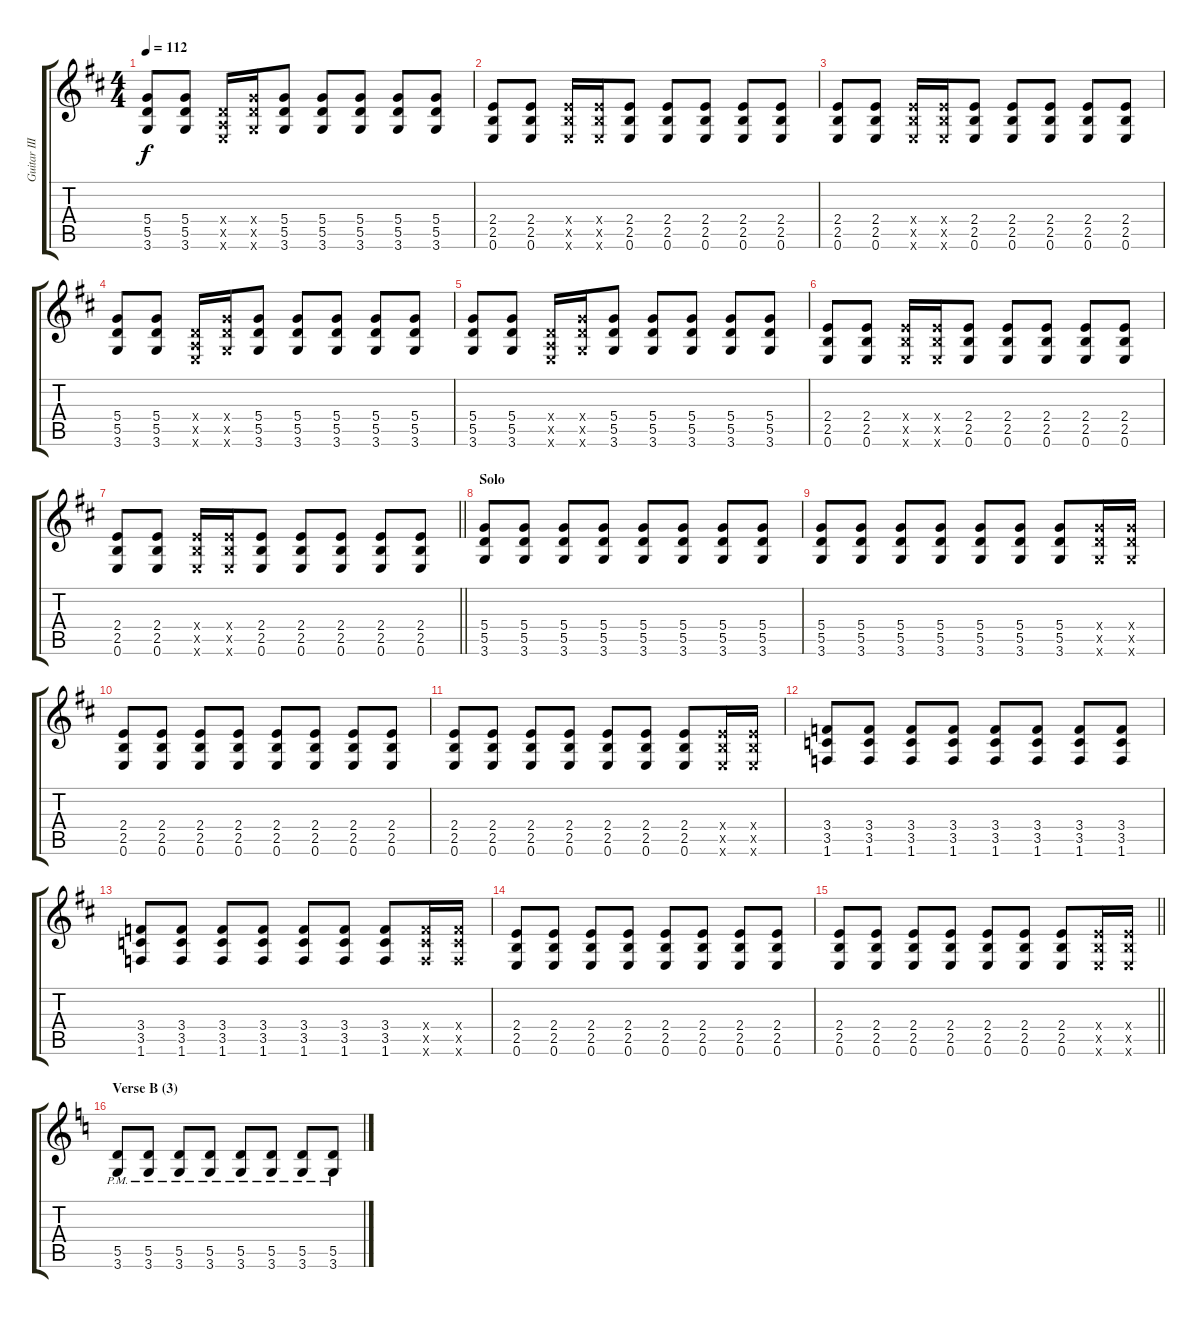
\track ("Guitar III" "Guitar III") {instrument electricguitarjazz}
\staff {score tabs}
\tuning (E4 B3 G3 D3 A2 E2) {hide}
\ts (4 4)
\tempo 112
\clef g2
\ks bminor
(5.4 5.5 3.6).8{dy f} (5.4 5.5 3.6).8 (0.4{x} 0.5{x} 0.6{x}).16 (5.4{x} 5.5{x} 3.6{x}).16 (5.4 5.5 3.6).8 (5.4 5.5 3.6).8 (5.4 5.5 3.6).8 (5.4 5.5 3.6).8 (5.4 5.5 3.6).8 |
(2.4 2.5 0.6).8 (2.4 2.5 0.6).8 (2.4{x} 2.5{x} 0.6{x}).16 (2.4{x} 2.5{x} 0.6{x}).16 (2.4 2.5 0.6).8 (2.4 2.5 0.6).8 (2.4 2.5 0.6).8 (2.4 2.5 0.6).8 (2.4 2.5 0.6).8 |
(2.4 2.5 0.6).8 (2.4 2.5 0.6).8 (2.4{x} 2.5{x} 0.6{x}).16 (2.4{x} 2.5{x} 0.6{x}).16 (2.4 2.5 0.6).8 (2.4 2.5 0.6).8 (2.4 2.5 0.6).8 (2.4 2.5 0.6).8 (2.4 2.5 0.6).8 |
(5.4 5.5 3.6).8 (5.4 5.5 3.6).8 (0.4{x} 0.5{x} 0.6{x}).16 (5.4{x} 5.5{x} 3.6{x}).16 (5.4 5.5 3.6).8 (5.4 5.5 3.6).8 (5.4 5.5 3.6).8 (5.4 5.5 3.6).8 (5.4 5.5 3.6).8 |
(5.4 5.5 3.6).8 (5.4 5.5 3.6).8 (0.4{x} 0.5{x} 0.6{x}).16 (5.4{x} 5.5{x} 3.6{x}).16 (5.4 5.5 3.6).8 (5.4 5.5 3.6).8 (5.4 5.5 3.6).8 (5.4 5.5 3.6).8 (5.4 5.5 3.6).8 |
(2.4 2.5 0.6).8 (2.4 2.5 0.6).8 (2.4{x} 2.5{x} 0.6{x}).16 (2.4{x} 2.5{x} 0.6{x}).16 (2.4 2.5 0.6).8 (2.4 2.5 0.6).8 (2.4 2.5 0.6).8 (2.4 2.5 0.6).8 (2.4 2.5 0.6).8 |
\barLineRight lightlight
(2.4 2.5 0.6).8 (2.4 2.5 0.6).8 (2.4{x} 2.5{x} 0.6{x}).16 (2.4{x} 2.5{x} 0.6{x}).16 (2.4 2.5 0.6).8 (2.4 2.5 0.6).8 (2.4 2.5 0.6).8 (2.4 2.5 0.6).8 (2.4 2.5 0.6).8 |
\section ("" "Solo")
(5.4 5.5 3.6).8 (5.4 5.5 3.6).8 (5.4 5.5 3.6).8 (5.4 5.5 3.6).8 (5.4 5.5 3.6).8 (5.4 5.5 3.6).8 (5.4 5.5 3.6).8 (5.4 5.5 3.6).8 |
(5.4 5.5 3.6).8 (5.4 5.5 3.6).8 (5.4 5.5 3.6).8 (5.4 5.5 3.6).8 (5.4 5.5 3.6).8 (5.4 5.5 3.6).8 (5.4 5.5 3.6).8 (5.4{x} 5.5{x} 3.6{x}).16 (5.4{x} 5.5{x} 3.6{x}).16 |
(2.4 2.5 0.6).8 (2.4 2.5 0.6).8 (2.4 2.5 0.6).8 (2.4 2.5 0.6).8 (2.4 2.5 0.6).8 (2.4 2.5 0.6).8 (2.4 2.5 0.6).8 (2.4 2.5 0.6).8 |
(2.4 2.5 0.6).8 (2.4 2.5 0.6).8 (2.4 2.5 0.6).8 (2.4 2.5 0.6).8 (2.4 2.5 0.6).8 (2.4 2.5 0.6).8 (2.4 2.5 0.6).8 (2.4{x} 2.5{x} 0.6{x}).16 (2.4{x} 2.5{x} 0.6{x}).16 |
(3.4 3.5 1.6).8 (3.4 3.5 1.6).8 (3.4 3.5 1.6).8 (3.4 3.5 1.6).8 (3.4 3.5 1.6).8 (3.4 3.5 1.6).8 (3.4 3.5 1.6).8 (3.4 3.5 1.6).8 |
(3.4 3.5 1.6).8 (3.4 3.5 1.6).8 (3.4 3.5 1.6).8 (3.4 3.5 1.6).8 (3.4 3.5 1.6).8 (3.4 3.5 1.6).8 (3.4 3.5 1.6).8 (3.4{x} 3.5{x} 1.6{x}).16 (3.4{x} 3.5{x} 1.6{x}).16 |
(2.4 2.5 0.6).8 (2.4 2.5 0.6).8 (2.4 2.5 0.6).8 (2.4 2.5 0.6).8 (2.4 2.5 0.6).8 (2.4 2.5 0.6).8 (2.4 2.5 0.6).8 (2.4 2.5 0.6).8 |
\barLineRight lightlight
(2.4 2.5 0.6).8 (2.4 2.5 0.6).8 (2.4 2.5 0.6).8 (2.4 2.5 0.6).8 (2.4 2.5 0.6).8 (2.4 2.5 0.6).8 (2.4 2.5 0.6).8 (2.4{x} 2.5{x} 0.6{x}).16 (2.4{x} 2.5{x} 0.6{x}).16 |
\section ("" "Verse B (3)")
\ks aminor
(5.5{pm} 3.6{pm}).8 (5.5{pm} 3.6{pm}).8 (5.5{pm} 3.6{pm}).8 (5.5{pm} 3.6{pm}).8 (5.5{pm} 3.6{pm}).8 (5.5{pm} 3.6{pm}).8 (5.5{pm} 3.6{pm}).8 (5.5{pm} 3.6{pm}).8
